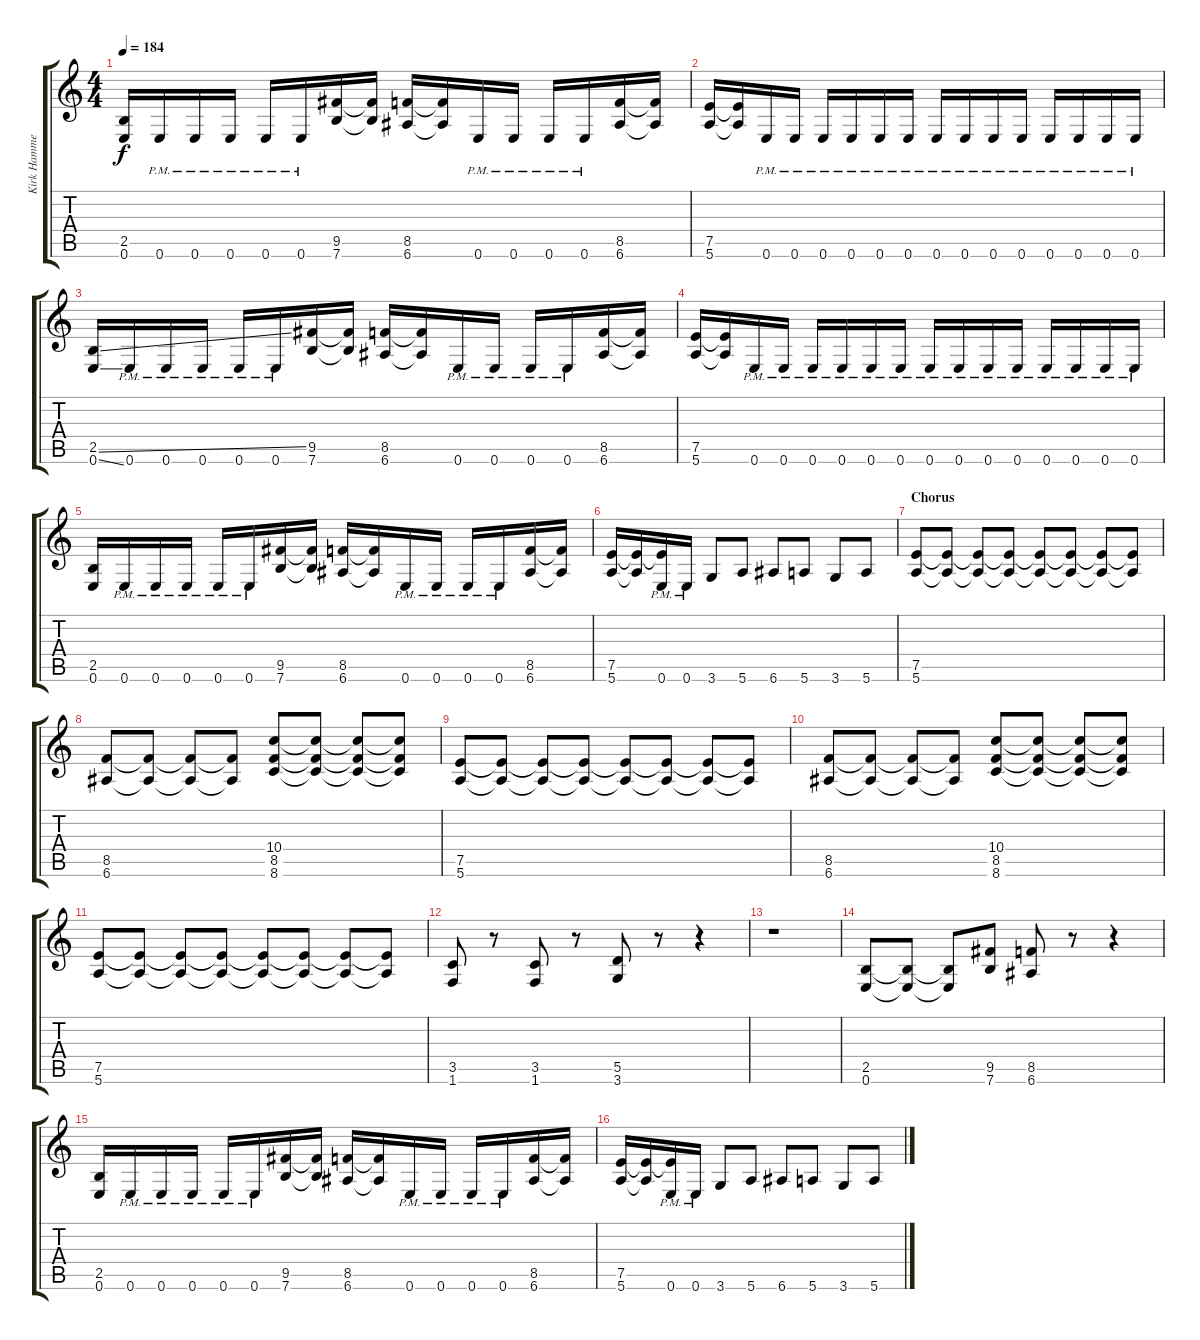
\track ("Kirk Hammett" "Kirk Hamme") {instrument distortionguitar}
\staff {score tabs}
\tuning (E4 B3 G3 D3 A2 E2) {hide}
\ts (4 4)
\tempo 184
\clef g2
\ks c
(2.5 0.6).16{dy f} 0.6{pm}.16 0.6{pm}.16 0.6{pm}.16 0.6{pm}.16 0.6{pm}.16 (9.5 7.6).16 (9.5{t} 7.6{t}).16 (8.5 6.6).16 (8.5{t} 6.6{t}).16 0.6{pm}.16 0.6{pm}.16 0.6{pm}.16 0.6{pm}.16 (8.5 6.6).16 (8.5{t} 6.6{t}).16 |
(7.5 5.6).16 (7.5{t} 5.6{t}).16 0.6{pm}.16 0.6{pm}.16 0.6{pm}.16 0.6{pm}.16 0.6{pm}.16 0.6{pm}.16 0.6{pm}.16 0.6{pm}.16 0.6{pm}.16 0.6{pm}.16 0.6{pm}.16 0.6{pm}.16 0.6{pm}.16 0.6{pm}.16 |
(2.5{ss} 0.6{ss}).16 0.6{pm}.16 0.6{pm}.16 0.6{pm}.16 0.6{pm}.16 0.6{pm}.16 (9.5 7.6).16 (9.5{t} 7.6{t}).16 (8.5 6.6).16 (8.5{t} 6.6{t}).16 0.6{pm}.16 0.6{pm}.16 0.6{pm}.16 0.6{pm}.16 (8.5 6.6).16 (8.5{t} 6.6{t}).16 |
(7.5 5.6).16 (7.5{t} 5.6{t}).16 0.6{pm}.16 0.6{pm}.16 0.6{pm}.16 0.6{pm}.16 0.6{pm}.16 0.6{pm}.16 0.6{pm}.16 0.6{pm}.16 0.6{pm}.16 0.6{pm}.16 0.6{pm}.16 0.6{pm}.16 0.6{pm}.16 0.6{pm}.16 |
(2.5 0.6).16 0.6{pm}.16 0.6{pm}.16 0.6{pm}.16 0.6{pm}.16 0.6{pm}.16 (9.5 7.6).16 (9.5{t} 7.6{t}).16 (8.5 6.6).16 (8.5{t} 6.6{t}).16 0.6{pm}.16 0.6{pm}.16 0.6{pm}.16 0.6{pm}.16 (8.5 6.6).16 (8.5{t} 6.6{t}).16 |
(7.5 5.6).16 (7.5{t} 5.6{t}).16 (7.5{t} 0.6{pm}).16 0.6{pm}.16 3.6.8 5.6.8 6.6.8 5.6.8 3.6.8 5.6.8 |
\section ("" "Chorus")
(7.5 5.6).8 (7.5{t} 5.6{t}).8 (7.5{t} 5.6{t}).8 (7.5{t} 5.6{t}).8 (7.5{t} 5.6{t}).8 (7.5{t} 5.6{t}).8 (7.5{t} 5.6{t}).8 (7.5{t} 5.6{t}).8 |
(8.5 6.6).8 (8.5{t} 6.6{t}).8 (8.5{t} 6.6{t}).8 (8.5{t} 6.6{t}).8 (10.4 8.5 8.6).8 (10.4{t} 8.5{t} 8.6{t}).8 (10.4{t} 8.5{t} 8.6{t}).8 (10.4{t} 8.5{t} 8.6{t}).8 |
(7.5 5.6).8 (7.5{t} 5.6{t}).8 (7.5{t} 5.6{t}).8 (7.5{t} 5.6{t}).8 (7.5{t} 5.6{t}).8 (7.5{t} 5.6{t}).8 (7.5{t} 5.6{t}).8 (7.5{t} 5.6{t}).8 |
(8.5 6.6).8 (8.5{t} 6.6{t}).8 (8.5{t} 6.6{t}).8 (8.5{t} 6.6{t}).8 (10.4 8.5 8.6).8 (10.4{t} 8.5{t} 8.6{t}).8 (10.4{t} 8.5{t} 8.6{t}).8 (10.4{t} 8.5{t} 8.6{t}).8 |
(7.5 5.6).8 (7.5{t} 5.6{t}).8 (7.5{t} 5.6{t}).8 (7.5{t} 5.6{t}).8 (7.5{t} 5.6{t}).8 (7.5{t} 5.6{t}).8 (7.5{t} 5.6{t}).8 (7.5{t} 5.6{t}).8 |
(3.5 1.6).8 r.8 (3.5 1.6).8 r.8 (5.5 3.6).8 r.8 r.4 |
r.1 |
(2.5 0.6).8 (2.5{t} 0.6{t}).8 (2.5{t} 0.6{t}).8 (9.5 7.6).8 (8.5 6.6).8 r.8 r.4 |
(2.5 0.6).16 0.6{pm}.16 0.6{pm}.16 0.6{pm}.16 0.6{pm}.16 0.6{pm}.16 (9.5 7.6).16 (9.5{t} 7.6{t}).16 (8.5 6.6).16 (8.5{t} 6.6{t}).16 0.6{pm}.16 0.6{pm}.16 0.6{pm}.16 0.6{pm}.16 (8.5 6.6).16 (8.5{t} 6.6{t}).16 |
(7.5 5.6).16 (7.5{t} 5.6{t}).16 (7.5{t} 0.6{pm}).16 0.6{pm}.16 3.6.8 5.6.8 6.6.8 5.6.8 3.6.8 5.6.8
